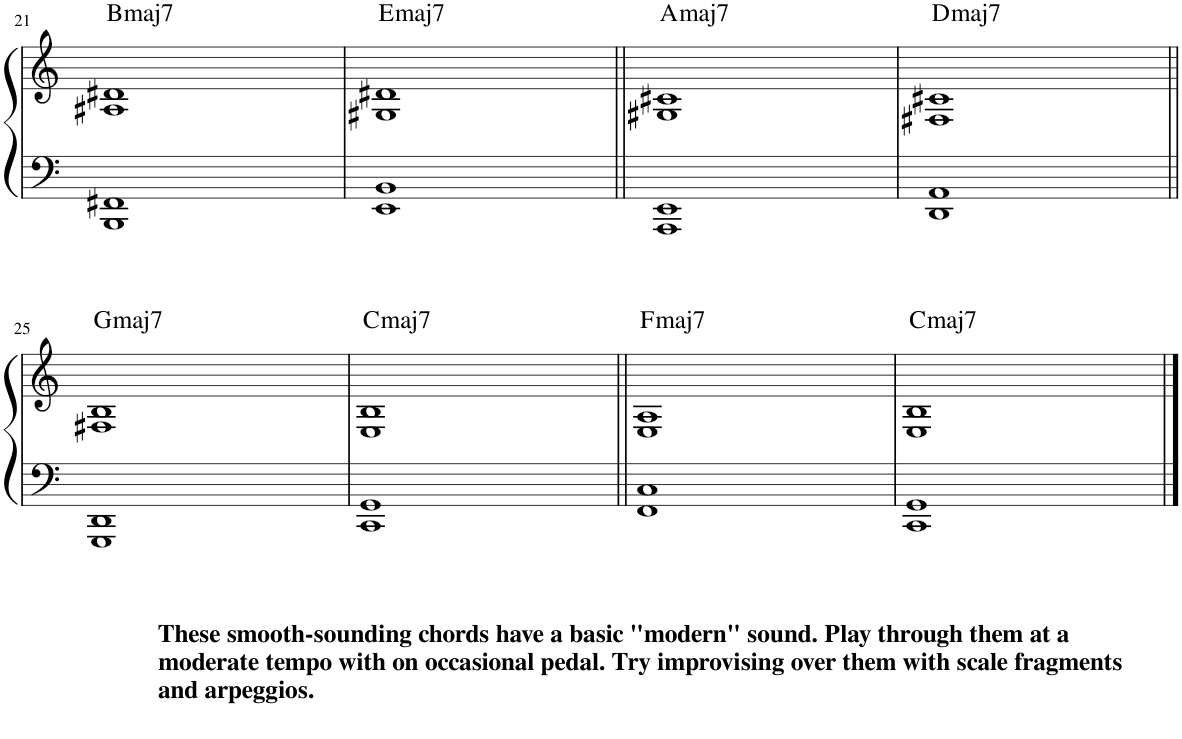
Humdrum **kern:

**kern	**kern	**harte
*part1	*part1	*part1
*staff2	*staff1	*
*I"Piano	*	*
*I'Pno.	*	*
!!LO:PB:g=z
*clefF4	*clefG2	*
*k[]	*k[]	*
*M4/4	*M4/4	*
=21	=21	=21
!	!	!LO:H:kt=maj7
1BBB 1FF#X	1A#X 1d#X	B:maj7
=22	=22	=22
!	!	!LO:H:kt=maj7
1EE 1BB	1G#X 1d#X	E:maj7
=23||	=23||	=23||
!	!	!LO:H:kt=maj7
1AAA 1EE	1G#X 1c#X	A:maj7
=24	=24	=24
!	!	!LO:H:kt=maj7
1DD 1AA	1F#X 1c#X	D:maj7
!!LO:LB:g=z
=25||	=25||	=25||
!	!	!LO:H:kt=maj7
1GGG 1DD	1F#X 1B	G:maj7
=26	=26	=26
!LO:TX:b:B:t=These smooth-sounding chords have a basic "modern" sound. Play through them at a	!	!
!LO:TX:b:t=moderate tempo with on occasional pedal. Try improvising over them with scale fragments	!	!
!LO:TX:b:t=and arpeggios.	!	!
!	!	!LO:H:kt=maj7
1CC 1GG	1E 1B	C:maj7
=27||	=27||	=27||
!	!	!LO:H:kt=maj7
1FF 1C	1E 1A	F:maj7
=28	=28	=28
!	!	!LO:H:kt=maj7
1CC 1GG	1E 1B	C:maj7
==	==	==
*-	*-	*-
